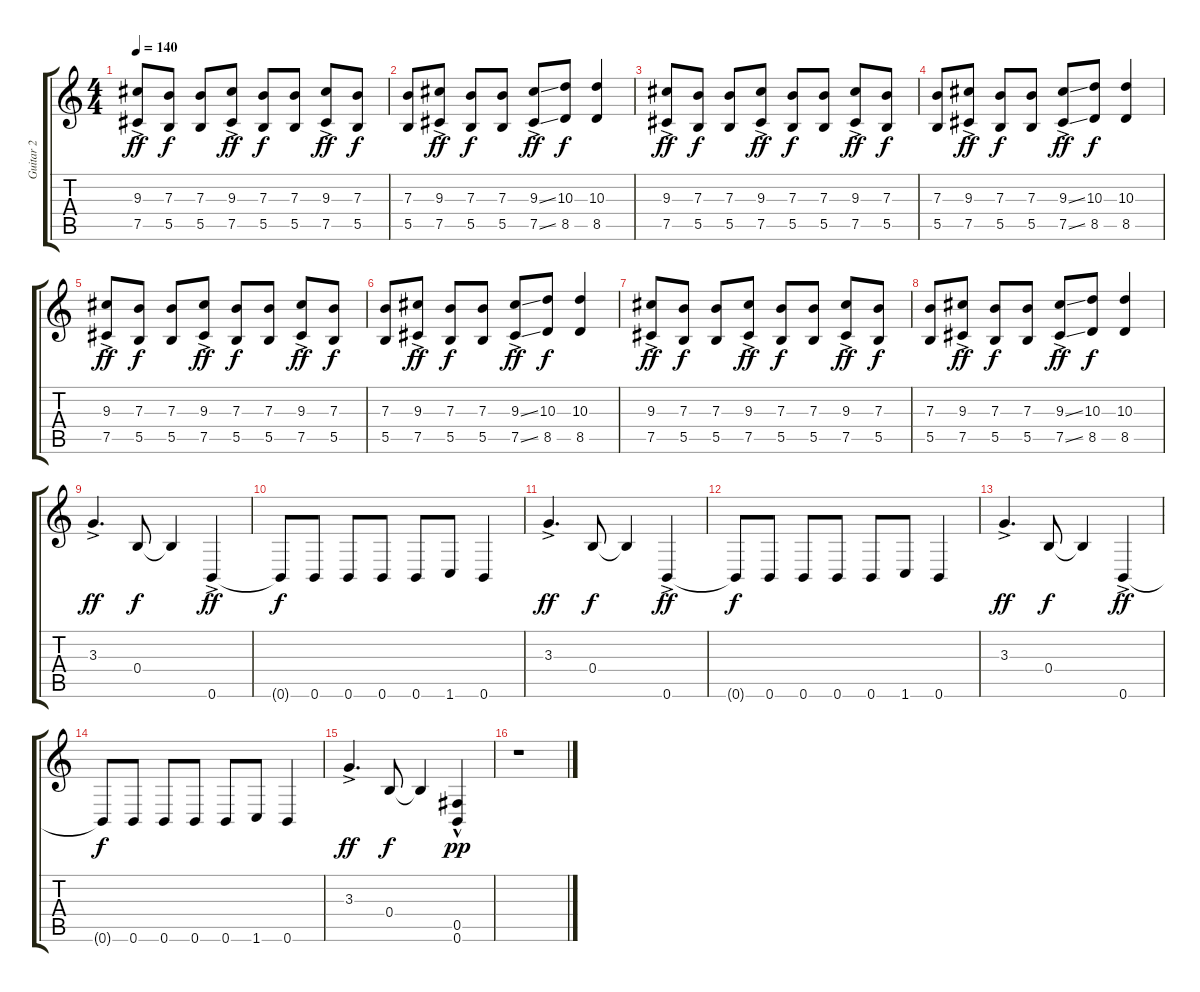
\track ("Guitar 2" "Guitar 2") {instrument distortionguitar}
\staff {score tabs}
\tuning (Db4 Ab3 E3 B2 Gb2 B1) {hide}
\ts (4 4)
\tempo 140
\clef g2
\ks c
(9.3{ac} 7.5{ac}).8{dy ff} (7.3 5.5).8{dy f} (7.3 5.5).8 (9.3{ac} 7.5{ac}).8{dy ff} (7.3 5.5).8{dy f} (7.3 5.5).8 (9.3{ac} 7.5{ac}).8{dy ff} (7.3 5.5).8{dy f} |
(7.3 5.5).8 (9.3{ac} 7.5{ac}).8{dy ff} (7.3 5.5).8{dy f} (7.3 5.5).8 (9.3{ss ac} 7.5{ss ac}).8{dy ff} (10.3 8.5).8{dy f} (10.3 8.5).4 |
(9.3{ac} 7.5{ac}).8{dy ff} (7.3 5.5).8{dy f} (7.3 5.5).8 (9.3{ac} 7.5{ac}).8{dy ff} (7.3 5.5).8{dy f} (7.3 5.5).8 (9.3{ac} 7.5{ac}).8{dy ff} (7.3 5.5).8{dy f} |
(7.3 5.5).8 (9.3{ac} 7.5{ac}).8{dy ff} (7.3 5.5).8{dy f} (7.3 5.5).8 (9.3{ss ac} 7.5{ss ac}).8{dy ff} (10.3 8.5).8{dy f} (10.3 8.5).4 |
(9.3{ac} 7.5{ac}).8{dy ff} (7.3 5.5).8{dy f} (7.3 5.5).8 (9.3{ac} 7.5{ac}).8{dy ff} (7.3 5.5).8{dy f} (7.3 5.5).8 (9.3{ac} 7.5{ac}).8{dy ff} (7.3 5.5).8{dy f} |
(7.3 5.5).8 (9.3{ac} 7.5{ac}).8{dy ff} (7.3 5.5).8{dy f} (7.3 5.5).8 (9.3{ss ac} 7.5{ss ac}).8{dy ff} (10.3 8.5).8{dy f} (10.3 8.5).4 |
(9.3{ac} 7.5{ac}).8{dy ff} (7.3 5.5).8{dy f} (7.3 5.5).8 (9.3{ac} 7.5{ac}).8{dy ff} (7.3 5.5).8{dy f} (7.3 5.5).8 (9.3{ac} 7.5{ac}).8{dy ff} (7.3 5.5).8{dy f} |
(7.3 5.5).8 (9.3{ac} 7.5{ac}).8{dy ff} (7.3 5.5).8{dy f} (7.3 5.5).8 (9.3{ss ac} 7.5{ss ac}).8{dy ff} (10.3 8.5).8{dy f} (10.3 8.5).4 |
3.3{ac}.4{d dy ff} 0.4.8{dy f} 0.4{t}.4 0.6{ac}.4{dy ff} |
0.6{t}.8{dy f} 0.6.8 0.6.8 0.6.8 0.6.8 1.6.8 0.6.4 |
3.3{ac}.4{d dy ff} 0.4.8{dy f} 0.4{t}.4 0.6{ac}.4{dy ff} |
0.6{t}.8{dy f} 0.6.8 0.6.8 0.6.8 0.6.8 1.6.8 0.6.4 |
3.3{ac}.4{d dy ff} 0.4.8{dy f} 0.4{t}.4 0.6{ac}.4{dy ff} |
0.6{t}.8{dy f} 0.6.8 0.6.8 0.6.8 0.6.8 1.6.8 0.6.4 |
3.3{ac}.4{d dy ff} 0.4.8{dy f} 0.4{t}.4 (0.5{hac} 0.6{hac}).4{dy pp} |
r.1
